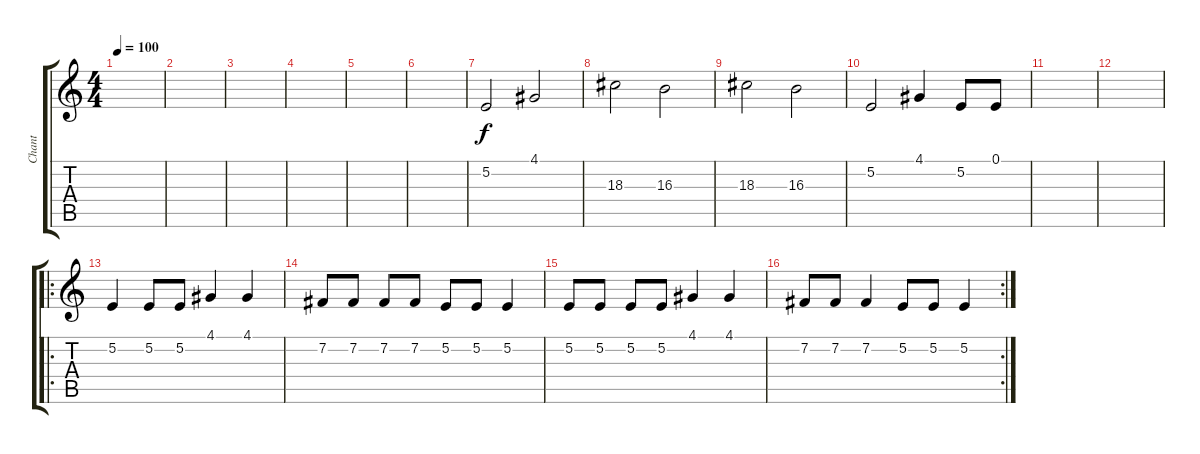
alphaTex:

\track ("Chant" "Chant") {instrument cello}
\staff {score tabs}
\tuning (E4 B3 G3 D3 A2 E2) {hide}
\ts (4 4)
\tempo 100
\clef g2
\ks c
|
|
|
|
|
|
5.2.2 4.1.2 |
18.3.2 16.3.2 |
18.3.2 16.3.2 |
5.2.2 4.1.4 5.2.8 0.1.8 |
|
|
\ro
5.2.4 5.2.8 5.2.8 4.1.4 4.1.4 |
7.2.8 7.2.8 7.2.8 7.2.8 5.2.8 5.2.8 5.2.4 |
5.2.8 5.2.8 5.2.8 5.2.8 4.1.4 4.1.4 |
\rc 2
7.2.8 7.2.8 7.2.4 5.2.8 5.2.8 5.2.4
